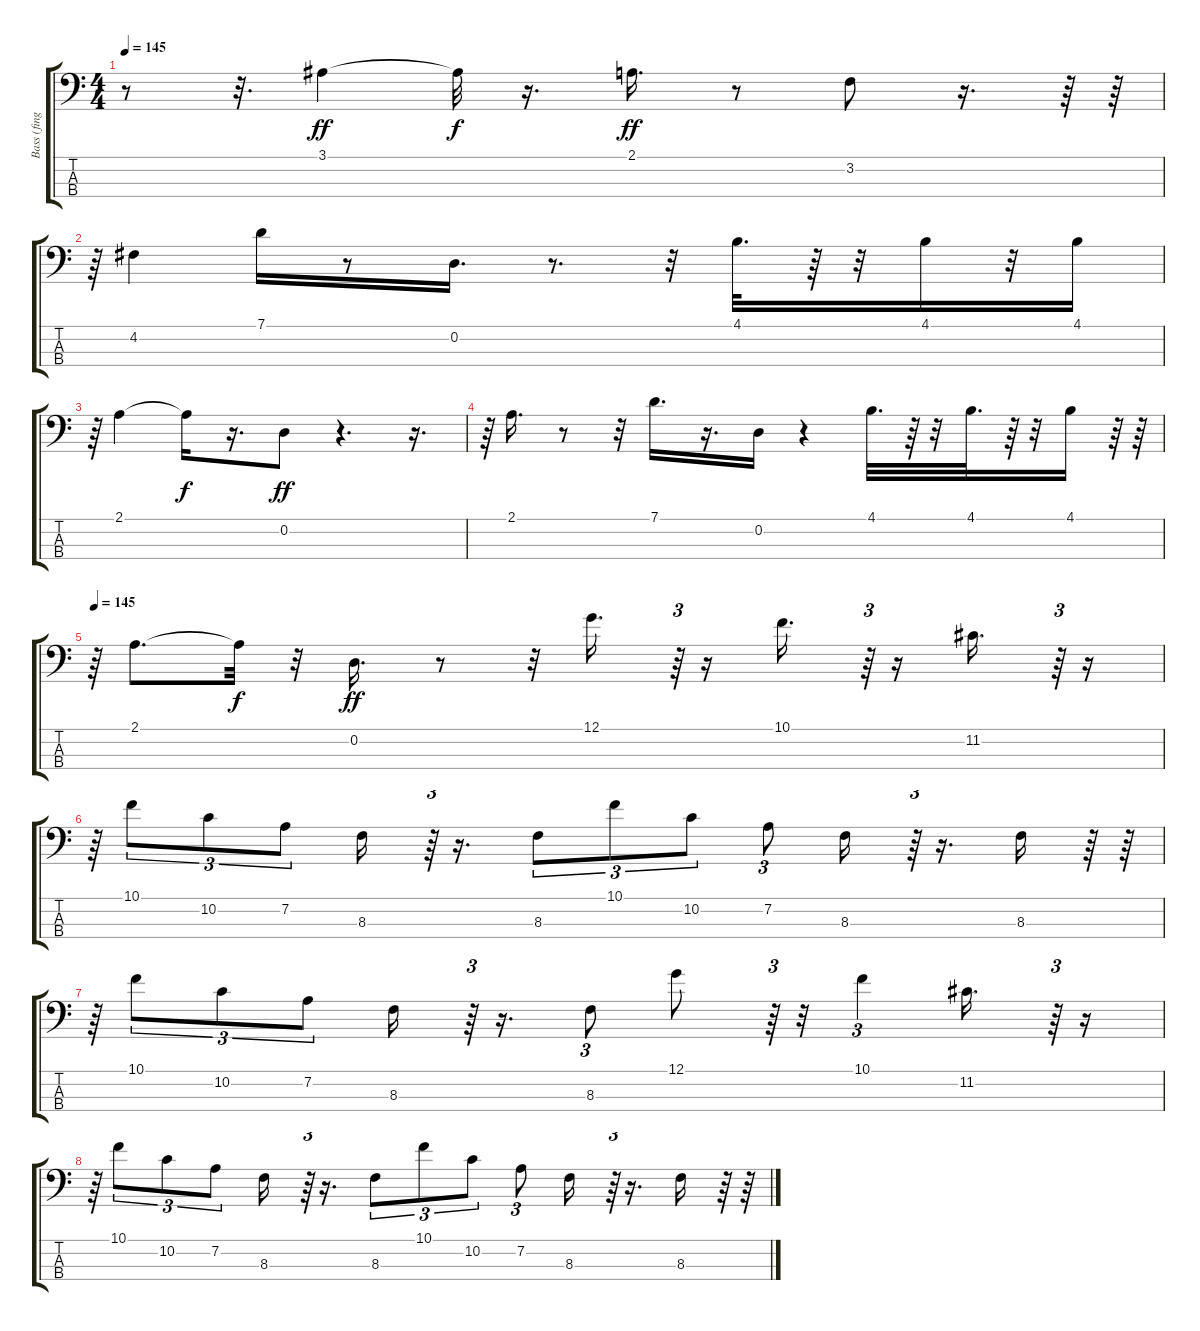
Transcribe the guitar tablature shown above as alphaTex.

\track ("Bass (finger)" "Bass (fing") {instrument electricbassfinger}
\staff {score tabs}
\tuning (G2 D2 A1 E1) {hide}
\ts (4 4)
\tempo 145
\clef f4
\ks c
r.8{dy ff} r.32{d} 3.1.4 3.1{t}.32{dy f} r.16{d} 2.1.16{d dy ff} r.8 3.2.8 r.16{d} r.64 r.64 |
r.64{tu (5 4)} 4.2.4 7.1.16 r.8 0.2.16{d} r.8{d} r.32 4.1.32{d} r.64 r.32 4.1.16 r.32 4.1.16 |
r.64 2.1.4 2.1{t}.16{dy f} r.16{d} 0.2.8{dy ff} r.4{d} r.16{d} |
r.64 2.1.16{d} r.8 r.32 7.1.16{d} r.16{d} 0.2.16 r.4 4.1.32{d} r.64 r.32 4.1.32{d} r.64 r.32 4.1.16 r.64 r.64 |
\tempo 145
r.64 2.1.8{d} 2.1{t}.32{dy f} r.32 0.2.16{d dy ff} r.8 r.32 12.1.16{d} r.64{tu (3 2)} r.16 10.1.16{d} r.64{tu (3 2)} r.16 11.2.16{d} r.64{tu (3 2)} r.16 |
r.64 10.1.8{tu (3 2)} 10.2.8{tu (3 2)} 7.2.8{tu (3 2)} 8.3.16 r.64{tu (3 2)} r.16{d} 8.3.8{tu (3 2)} 10.1.8{tu (3 2)} 10.2.8{tu (3 2)} 7.2.8{tu (3 2)} 8.3.16 r.64{tu (3 2)} r.16{d} 8.3.16 r.64 r.64 |
r.64 10.1.8{tu (3 2)} 10.2.8{tu (3 2)} 7.2.8{tu (3 2)} 8.3.16 r.64{tu (3 2)} r.16{d} 8.3.8{tu (3 2)} 12.1.8 r.64{tu (3 2)} r.32 10.1.4{tu (3 2)} 11.2.16{d} r.64{tu (3 2)} r.16 |
r.64 10.1.8{tu (3 2)} 10.2.8{tu (3 2)} 7.2.8{tu (3 2)} 8.3.16 r.64{tu (3 2)} r.16{d} 8.3.8{tu (3 2)} 10.1.8{tu (3 2)} 10.2.8{tu (3 2)} 7.2.8{tu (3 2)} 8.3.16 r.64{tu (3 2)} r.16{d} 8.3.16 r.64 r.64
